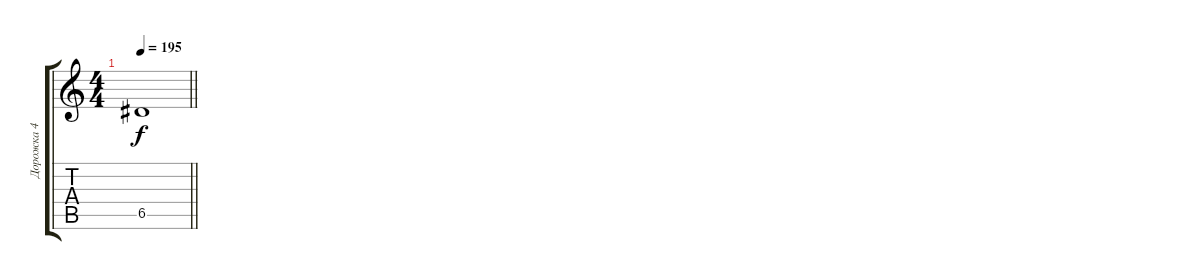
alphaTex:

\track ("Дорожка 4" "Дорожка 4") {instrument overdrivenguitar}
\staff {score tabs}
\tuning (E4 B3 G3 D3 A2 D2) {hide}
\ts (4 4)
\tempo 195
\clef g2
\barLineRight lightlight
\ks c
6.5{t}.1{dy f}
